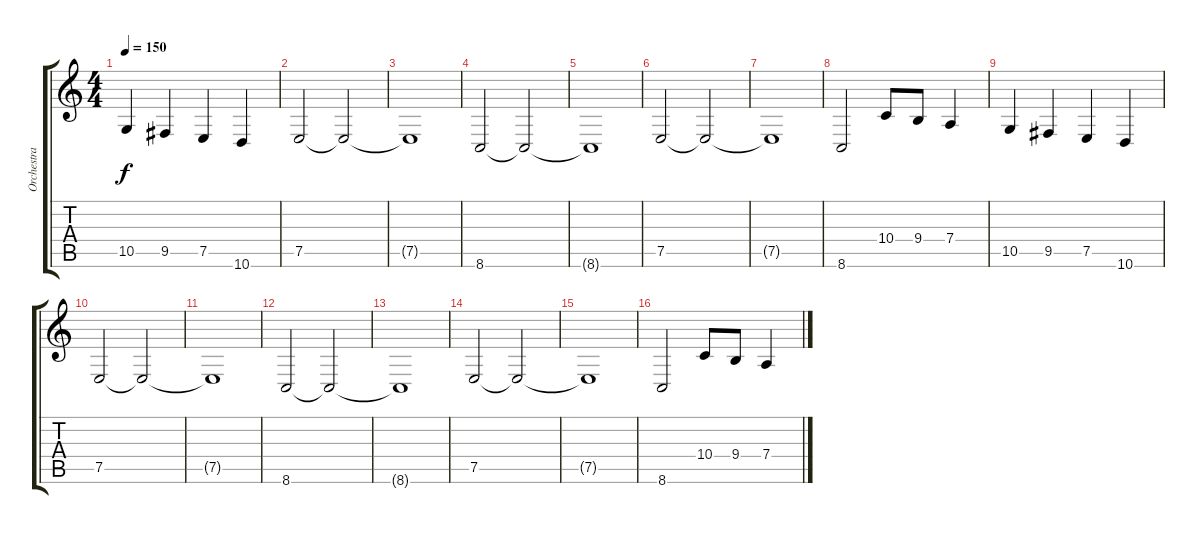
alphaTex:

\track ("Orchestra (low)" "Orchestra ") {instrument stringensemble2}
\staff {score tabs}
\tuning (E4 B3 G3 D3 A2 E2) {hide}
\ts (4 4)
\tempo 150
\clef g2
\ks c
10.5.4{dy f} 9.5.4 7.5.4 10.6.4 |
7.5.2 7.5{t}.2 |
7.5{t}.1 |
8.6.2 8.6{t}.2 |
8.6{t}.1 |
7.5.2 7.5{t}.2 |
7.5{t}.1 |
8.6.2 10.4.8 9.4.8 7.4.4 |
10.5.4 9.5.4 7.5.4 10.6.4 |
7.5.2 7.5{t}.2 |
7.5{t}.1 |
8.6.2 8.6{t}.2 |
8.6{t}.1 |
7.5.2 7.5{t}.2 |
7.5{t}.1 |
8.6.2 10.4.8 9.4.8 7.4.4
